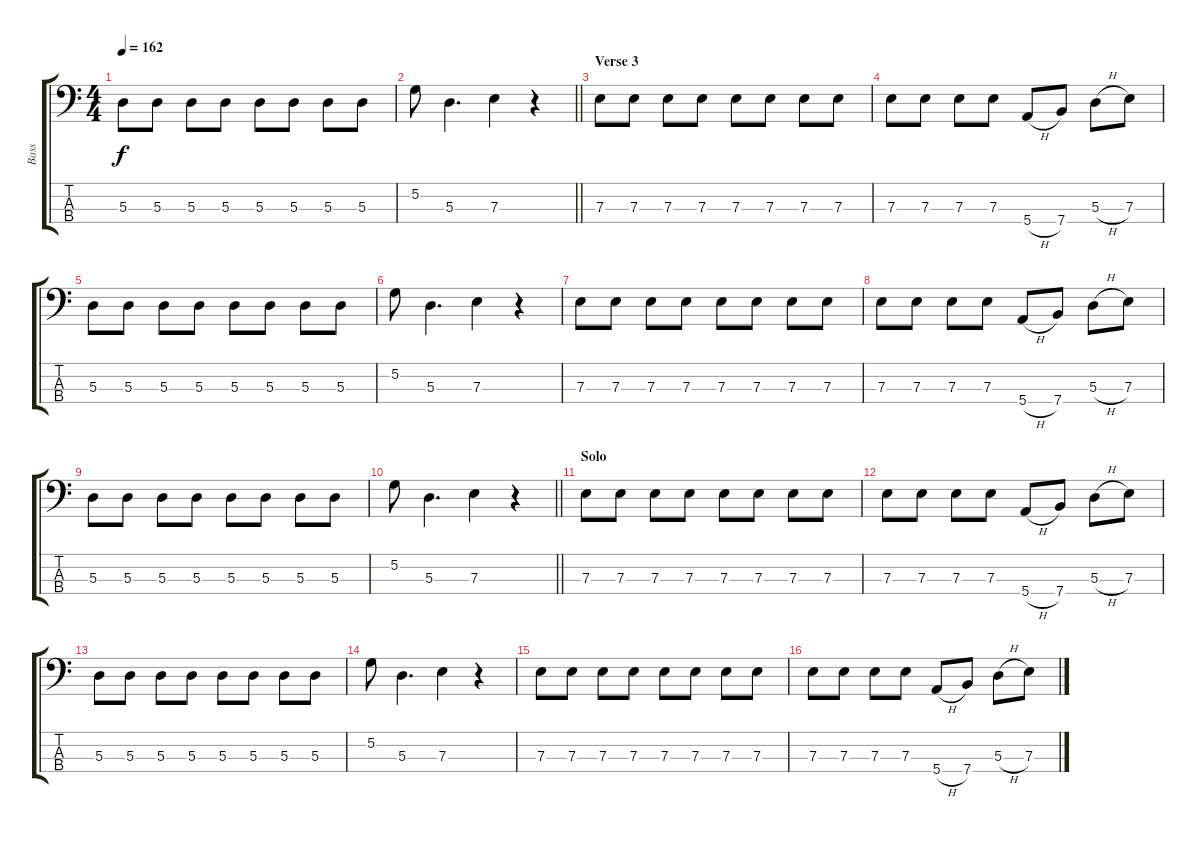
\track ("Bass" "Bass") {instrument electricbassfinger}
\staff {score tabs}
\tuning (G2 D2 A1 E1) {hide}
\ts (4 4)
\tempo 162
\clef f4
\ks c
5.3.8{dy f} 5.3.8 5.3.8 5.3.8 5.3.8 5.3.8 5.3.8 5.3.8 |
\barLineRight lightlight
5.2.8 5.3.4{d} 7.3.4 r.4 |
\section ("" "Verse 3")
7.3.8 7.3.8 7.3.8 7.3.8 7.3.8 7.3.8 7.3.8 7.3.8 |
7.3.8 7.3.8 7.3.8 7.3.8 5.4{h}.8 7.4.8 5.3{h}.8 7.3.8 |
5.3.8 5.3.8 5.3.8 5.3.8 5.3.8 5.3.8 5.3.8 5.3.8 |
5.2.8 5.3.4{d} 7.3.4 r.4 |
7.3.8 7.3.8 7.3.8 7.3.8 7.3.8 7.3.8 7.3.8 7.3.8 |
7.3.8 7.3.8 7.3.8 7.3.8 5.4{h}.8 7.4.8 5.3{h}.8 7.3.8 |
5.3.8 5.3.8 5.3.8 5.3.8 5.3.8 5.3.8 5.3.8 5.3.8 |
\barLineRight lightlight
5.2.8 5.3.4{d} 7.3.4 r.4 |
\section ("" "Solo")
7.3.8 7.3.8 7.3.8 7.3.8 7.3.8 7.3.8 7.3.8 7.3.8 |
7.3.8 7.3.8 7.3.8 7.3.8 5.4{h}.8 7.4.8 5.3{h}.8 7.3.8 |
5.3.8 5.3.8 5.3.8 5.3.8 5.3.8 5.3.8 5.3.8 5.3.8 |
5.2.8 5.3.4{d} 7.3.4 r.4 |
7.3.8 7.3.8 7.3.8 7.3.8 7.3.8 7.3.8 7.3.8 7.3.8 |
7.3.8 7.3.8 7.3.8 7.3.8 5.4{h}.8 7.4.8 5.3{h}.8 7.3.8
